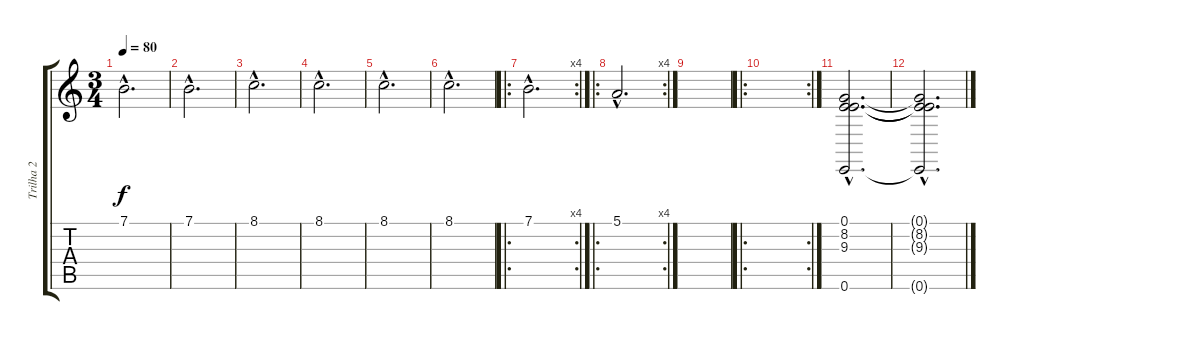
\track ("Trilha 2" "Trilha 2") {instrument violin}
\staff {score tabs}
\tuning (E4 B3 G3 D3 A2 E2) {hide}
\ts (3 4)
\tempo 80
\clef g2
\ks c
7.1{hac}.2{d dy f} |
7.1{hac}.2{d} |
8.1{hac}.2{d} |
8.1{hac}.2{d} |
8.1{hac}.2{d} |
8.1{hac}.2{d} |
\ro
\rc 4
7.1{hac}.2{d} |
\ro
\rc 4
5.1{hac}.2{d} |
|
\ro
\rc 2
|
(0.1{hac} 8.2{hac} 9.3{hac} 0.6{hac}).2{d} |
(0.1{hac t} 8.2{hac t} 9.3{hac t} 0.6{hac t}).2{d}
